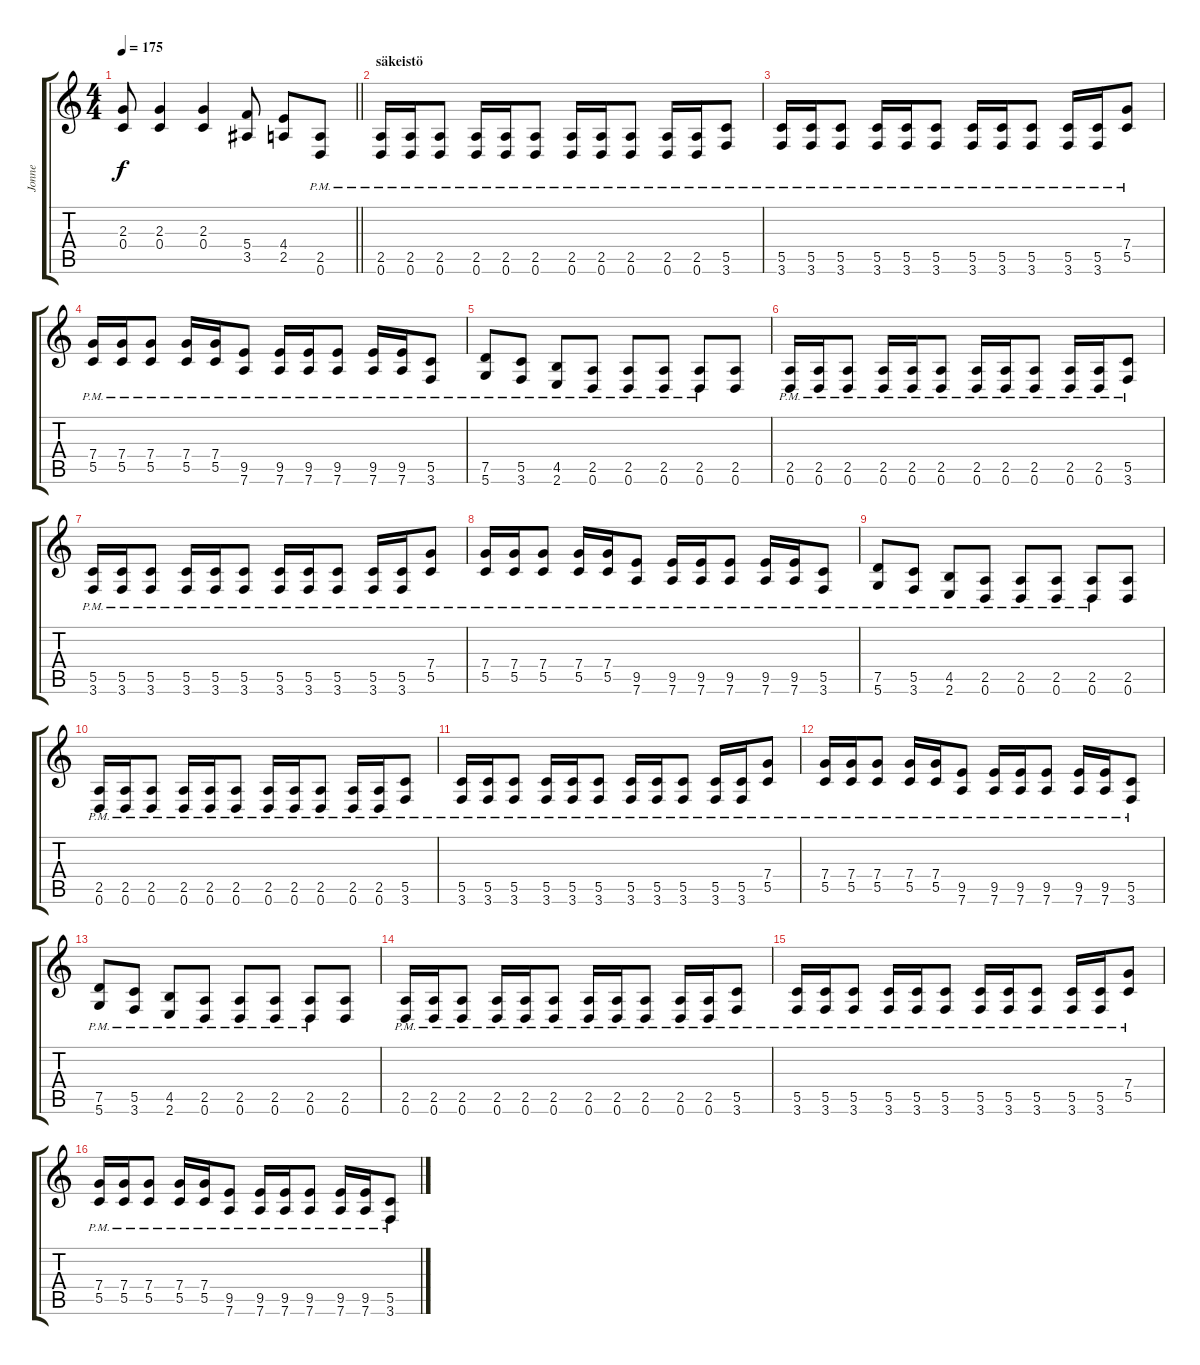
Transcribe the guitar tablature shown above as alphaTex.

\track ("Jonne" "Jonne") {instrument distortionguitar}
\staff {score tabs}
\tuning (D4 A3 F3 C3 G2 D2) {hide}
\ts (4 4)
\tempo 175
\clef g2
\barLineRight lightlight
\ks c
(2.3{t} 0.4{t}).8{dy f} (2.3 0.4).4 (2.3 0.4).4 (5.4 3.5).8 (4.4 2.5).8 (2.5{pm} 0.6).8 |
\section ("" "säkeistö")
(2.5{pm} 0.6).16 (2.5{pm} 0.6).16 (2.5{pm} 0.6).8 (2.5{pm} 0.6).16 (2.5{pm} 0.6).16 (2.5{pm} 0.6).8 (2.5{pm} 0.6).16 (2.5{pm} 0.6).16 (2.5{pm} 0.6).8 (2.5{pm} 0.6).16 (2.5{pm} 0.6).16 (5.5{pm} 3.6).8 |
(5.5{pm} 3.6).16 (5.5{pm} 3.6).16 (5.5{pm} 3.6).8 (5.5{pm} 3.6).16 (5.5{pm} 3.6).16 (5.5{pm} 3.6).8 (5.5{pm} 3.6).16 (5.5{pm} 3.6).16 (5.5{pm} 3.6).8 (5.5{pm} 3.6).16 (5.5{pm} 3.6).16 (7.4{pm} 5.5).8 |
(7.4{pm} 5.5).16 (7.4{pm} 5.5).16 (7.4{pm} 5.5).8 (7.4{pm} 5.5).16 (7.4{pm} 5.5).16 (9.5{pm} 7.6).8 (9.5{pm} 7.6).16 (9.5{pm} 7.6).16 (9.5{pm} 7.6).8 (9.5{pm} 7.6).16 (9.5{pm} 7.6).16 (5.5{pm} 3.6).8 |
(7.5{pm} 5.6).8 (5.5{pm} 3.6).8 (4.5{pm} 2.6).8 (2.5{pm} 0.6).8 (2.5{pm} 0.6).8 (2.5{pm} 0.6).8 (2.5{pm} 0.6).8 (2.5 0.6).8 |
(2.5{pm} 0.6).16 (2.5{pm} 0.6).16 (2.5{pm} 0.6).8 (2.5{pm} 0.6).16 (2.5{pm} 0.6).16 (2.5{pm} 0.6).8 (2.5{pm} 0.6).16 (2.5{pm} 0.6).16 (2.5{pm} 0.6).8 (2.5{pm} 0.6).16 (2.5{pm} 0.6).16 (5.5{pm} 3.6).8 |
(5.5{pm} 3.6).16 (5.5{pm} 3.6).16 (5.5{pm} 3.6).8 (5.5{pm} 3.6).16 (5.5{pm} 3.6).16 (5.5{pm} 3.6).8 (5.5{pm} 3.6).16 (5.5{pm} 3.6).16 (5.5{pm} 3.6).8 (5.5{pm} 3.6).16 (5.5{pm} 3.6).16 (7.4{pm} 5.5).8 |
(7.4{pm} 5.5).16 (7.4{pm} 5.5).16 (7.4{pm} 5.5).8 (7.4{pm} 5.5).16 (7.4{pm} 5.5).16 (9.5{pm} 7.6).8 (9.5{pm} 7.6).16 (9.5{pm} 7.6).16 (9.5{pm} 7.6).8 (9.5{pm} 7.6).16 (9.5{pm} 7.6).16 (5.5{pm} 3.6).8 |
(7.5{pm} 5.6).8 (5.5{pm} 3.6).8 (4.5{pm} 2.6).8 (2.5{pm} 0.6).8 (2.5{pm} 0.6).8 (2.5{pm} 0.6).8 (2.5{pm} 0.6).8 (2.5 0.6).8 |
(2.5{pm} 0.6).16 (2.5{pm} 0.6).16 (2.5{pm} 0.6).8 (2.5{pm} 0.6).16 (2.5{pm} 0.6).16 (2.5{pm} 0.6).8 (2.5{pm} 0.6).16 (2.5{pm} 0.6).16 (2.5{pm} 0.6).8 (2.5{pm} 0.6).16 (2.5{pm} 0.6).16 (5.5{pm} 3.6).8 |
(5.5{pm} 3.6).16 (5.5{pm} 3.6).16 (5.5{pm} 3.6).8 (5.5{pm} 3.6).16 (5.5{pm} 3.6).16 (5.5{pm} 3.6).8 (5.5{pm} 3.6).16 (5.5{pm} 3.6).16 (5.5{pm} 3.6).8 (5.5{pm} 3.6).16 (5.5{pm} 3.6).16 (7.4{pm} 5.5).8 |
(7.4{pm} 5.5).16 (7.4{pm} 5.5).16 (7.4{pm} 5.5).8 (7.4{pm} 5.5).16 (7.4{pm} 5.5).16 (9.5{pm} 7.6).8 (9.5{pm} 7.6).16 (9.5{pm} 7.6).16 (9.5{pm} 7.6).8 (9.5{pm} 7.6).16 (9.5{pm} 7.6).16 (5.5{pm} 3.6).8 |
(7.5{pm} 5.6).8 (5.5{pm} 3.6).8 (4.5{pm} 2.6).8 (2.5{pm} 0.6).8 (2.5{pm} 0.6).8 (2.5{pm} 0.6).8 (2.5{pm} 0.6).8 (2.5 0.6).8 |
(2.5{pm} 0.6).16 (2.5{pm} 0.6).16 (2.5{pm} 0.6).8 (2.5{pm} 0.6).16 (2.5{pm} 0.6).16 (2.5{pm} 0.6).8 (2.5{pm} 0.6).16 (2.5{pm} 0.6).16 (2.5{pm} 0.6).8 (2.5{pm} 0.6).16 (2.5{pm} 0.6).16 (5.5{pm} 3.6).8 |
(5.5{pm} 3.6).16 (5.5{pm} 3.6).16 (5.5{pm} 3.6).8 (5.5{pm} 3.6).16 (5.5{pm} 3.6).16 (5.5{pm} 3.6).8 (5.5{pm} 3.6).16 (5.5{pm} 3.6).16 (5.5{pm} 3.6).8 (5.5{pm} 3.6).16 (5.5{pm} 3.6).16 (7.4{pm} 5.5).8 |
(7.4{pm} 5.5).16 (7.4{pm} 5.5).16 (7.4{pm} 5.5).8 (7.4{pm} 5.5).16 (7.4{pm} 5.5).16 (9.5{pm} 7.6).8 (9.5{pm} 7.6).16 (9.5{pm} 7.6).16 (9.5{pm} 7.6).8 (9.5{pm} 7.6).16 (9.5{pm} 7.6).16 (5.5{pm} 3.6).8
